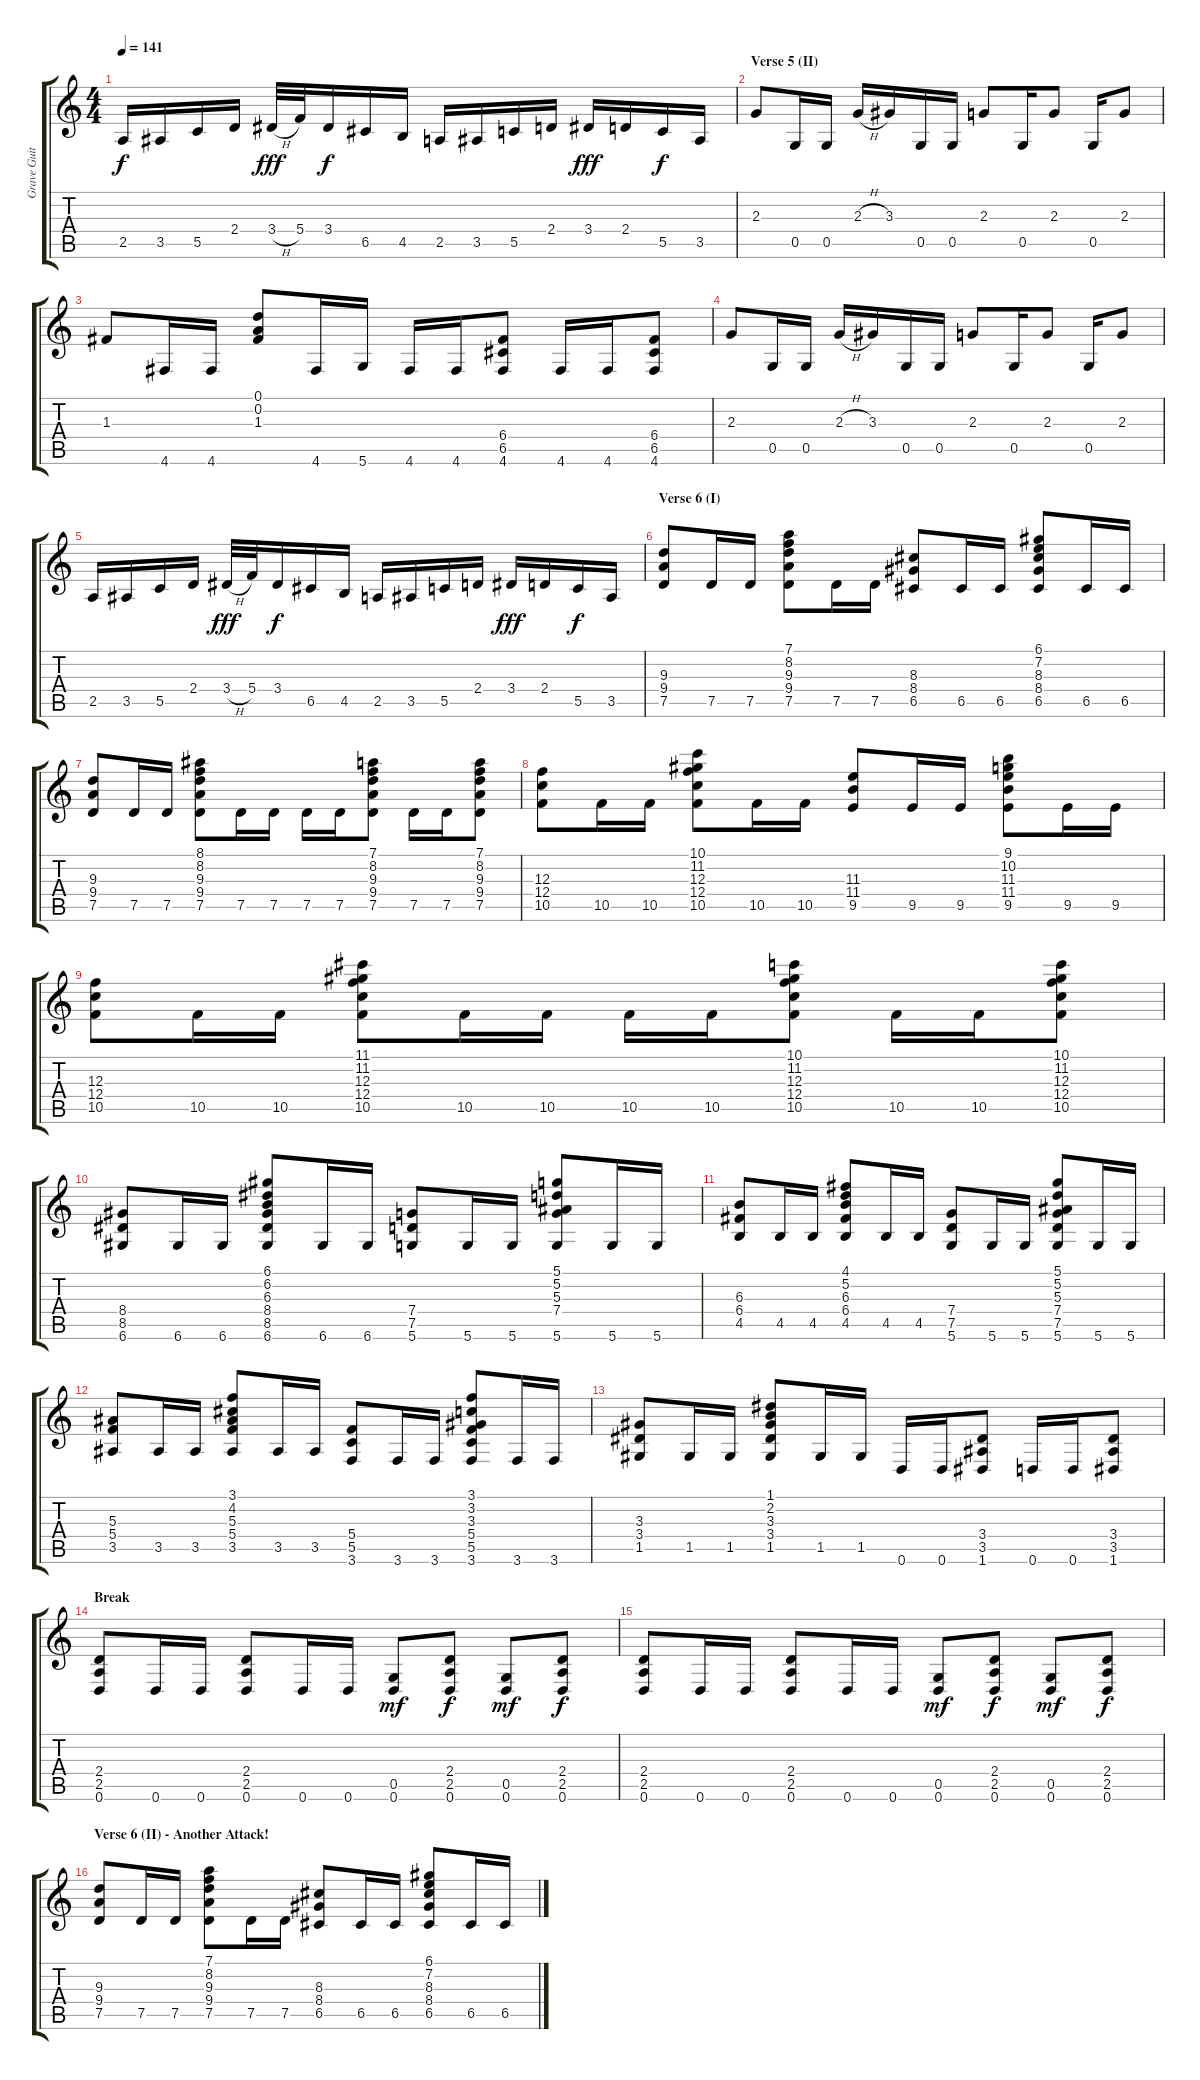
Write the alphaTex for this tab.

\track ("Grave Guitar (Pan Right)" "Grave Guit") {instrument distortionguitar}
\staff {score tabs}
\tuning (D4 A3 F3 C3 G2 D2) {hide}
\ts (4 4)
\tempo 141
\clef g2
\ks c
2.5.16{dy f} 3.5.16 5.5.16 2.4.16 3.4{h}.32{dy fff} 5.4.32 3.4.16{dy f} 6.5.16 4.5.16 2.5.16 3.5.16 5.5.16 2.4.16 3.4.16{dy fff} 2.4.16 5.5.16{dy f} 3.5.16 |
\section ("" "Verse 5 (II)")
2.3.8 0.5.16 0.5.16 2.3{h}.16 3.3.16 0.5.16 0.5.16 2.3.8 0.5.16 2.3.8 0.5.16 2.3.8 |
1.3.8 4.6.16 4.6.16 (0.1 0.2 1.3).8 4.6.16 5.6.16 4.6.16 4.6.16 (6.4 6.5 4.6).8 4.6.16 4.6.16 (6.4 6.5 4.6).8 |
2.3.8 0.5.16 0.5.16 2.3{h}.16 3.3.16 0.5.16 0.5.16 2.3.8 0.5.16 2.3.8 0.5.16 2.3.8 |
2.5.16 3.5.16 5.5.16 2.4.16 3.4{h}.32{dy fff} 5.4.32 3.4.16{dy f} 6.5.16 4.5.16 2.5.16 3.5.16 5.5.16 2.4.16 3.4.16{dy fff} 2.4.16 5.5.16{dy f} 3.5.16 |
\section ("" "Verse 6 (I)")
(9.3 9.4 7.5).8 7.5.16 7.5.16 (7.1 8.2 9.3 9.4 7.5).8 7.5.16 7.5.16 (8.3 8.4 6.5).8 6.5.16 6.5.16 (6.1 7.2 8.3 8.4 6.5).8 6.5.16 6.5.16 |
(9.3 9.4 7.5).8 7.5.16 7.5.16 (8.1 8.2 9.3 9.4 7.5).8 7.5.16 7.5.16 7.5.16 7.5.16 (7.1 8.2 9.3 9.4 7.5).8 7.5.16 7.5.16 (7.1 8.2 9.3 9.4 7.5).8 |
(12.3 12.4 10.5).8 10.5.16 10.5.16 (10.1 11.2 12.3 12.4 10.5).8 10.5.16 10.5.16 (11.3 11.4 9.5).8 9.5.16 9.5.16 (9.1 10.2 11.3 11.4 9.5).8 9.5.16 9.5.16 |
(12.3 12.4 10.5).8 10.5.16 10.5.16 (11.1 11.2 12.3 12.4 10.5).8 10.5.16 10.5.16 10.5.16 10.5.16 (10.1 11.2 12.3 12.4 10.5).8 10.5.16 10.5.16 (10.1 11.2 12.3 12.4 10.5).8 |
(8.4 8.5 6.6).8 6.6.16 6.6.16 (6.1 6.2 6.3 8.4 8.5 6.6).8 6.6.16 6.6.16 (7.4 7.5 5.6).8 5.6.16 5.6.16 (5.1 5.2 5.3 7.4 5.6).8 5.6.16 5.6.16 |
(6.3 6.4 4.5).8 4.5.16 4.5.16 (4.1 5.2 6.3 6.4 4.5).8 4.5.16 4.5.16 (7.4 7.5 5.6).8 5.6.16 5.6.16 (5.1 5.2 5.3 7.4 7.5 5.6).8 5.6.16 5.6.16 |
(5.3 5.4 3.5).8 3.5.16 3.5.16 (3.1 4.2 5.3 5.4 3.5).8 3.5.16 3.5.16 (5.4 5.5 3.6).8 3.6.16 3.6.16 (3.1 3.2 3.3 5.4 5.5 3.6).8 3.6.16 3.6.16 |
(3.3 3.4 1.5).8 1.5.16 1.5.16 (1.1 2.2 3.3 3.4 1.5).8 1.5.16 1.5.16 0.6.16 0.6.16 (3.4 3.5 1.6).8 0.6.16 0.6.16 (3.4 3.5 1.6).8 |
\section ("" "Break")
(2.4 2.5 0.6).8 0.6.16 0.6.16 (2.4 2.5 0.6).8 0.6.16 0.6.16 (0.5 0.6).8{dy mf} (2.4 2.5 0.6).8{dy f} (0.5 0.6).8{dy mf} (2.4 2.5 0.6).8{dy f} |
(2.4 2.5 0.6).8 0.6.16 0.6.16 (2.4 2.5 0.6).8 0.6.16 0.6.16 (0.5 0.6).8{dy mf} (2.4 2.5 0.6).8{dy f} (0.5 0.6).8{dy mf} (2.4 2.5 0.6).8{dy f} |
\section ("" "Verse 6 (II) - Another Attack! ")
(9.3 9.4 7.5).8 7.5.16 7.5.16 (7.1 8.2 9.3 9.4 7.5).8 7.5.16 7.5.16 (8.3 8.4 6.5).8 6.5.16 6.5.16 (6.1 7.2 8.3 8.4 6.5).8 6.5.16 6.5.16
